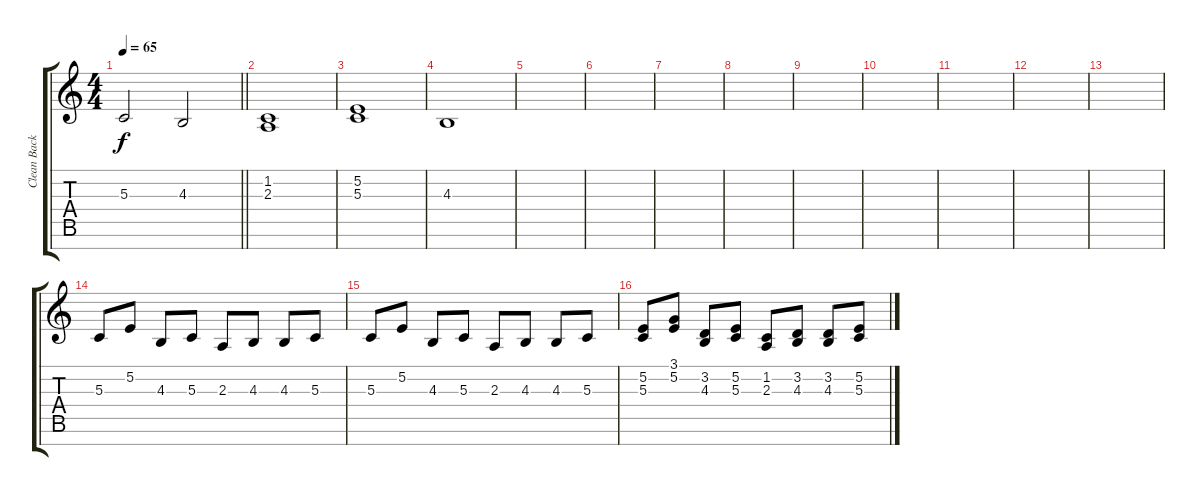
\track ("Clean Backing Vocals" "Clean Back") {instrument flute}
\staff {score tabs}
\tuning (E4 B3 G3 D3 A2 E2 B1) {hide}
\ts (4 4)
\tempo 65
\clef g2
\barLineRight lightlight
\ks c
5.3.2{dy f} 4.3.2 |
\section ("" "")
(1.2 2.3).1 |
(5.2 5.3).1 |
4.3.1 |
|
|
|
|
|
|
|
|
|
5.3.8 5.2.8 4.3.8 5.3.8 2.3.8 4.3.8 4.3.8 5.3.8 |
5.3.8 5.2.8 4.3.8 5.3.8 2.3.8 4.3.8 4.3.8 5.3.8 |
(5.2 5.3).8 (3.1 5.2).8 (3.2 4.3).8 (5.2 5.3).8 (1.2 2.3).8 (3.2 4.3).8 (3.2 4.3).8 (5.2 5.3).8
